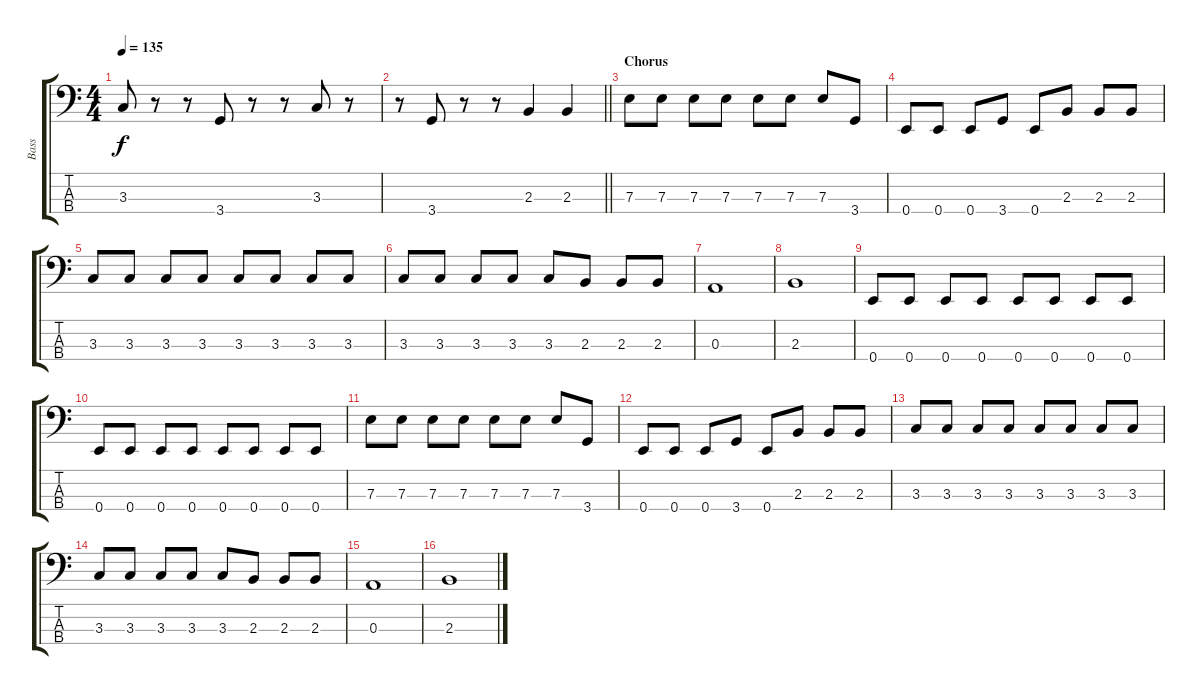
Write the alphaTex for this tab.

\track ("Bass" "Bass") {instrument electricbassfinger}
\staff {score tabs}
\tuning (G2 D2 A1 E1) {hide}
\ts (4 4)
\tempo 135
\clef f4
\ks c
3.3.8{dy f} r.8 r.8 3.4.8 r.8 r.8 3.3.8 r.8 |
\barLineRight lightlight
r.8 3.4.8 r.8 r.8 2.3.4 2.3.4 |
\section ("" "Chorus")
7.3.8 7.3.8 7.3.8 7.3.8 7.3.8 7.3.8 7.3.8 3.4.8 |
0.4.8 0.4.8 0.4.8 3.4.8 0.4.8 2.3.8 2.3.8 2.3.8 |
3.3.8 3.3.8 3.3.8 3.3.8 3.3.8 3.3.8 3.3.8 3.3.8 |
3.3.8 3.3.8 3.3.8 3.3.8 3.3.8 2.3.8 2.3.8 2.3.8 |
0.3.1 |
2.3.1 |
0.4.8 0.4.8 0.4.8 0.4.8 0.4.8 0.4.8 0.4.8 0.4.8 |
0.4.8 0.4.8 0.4.8 0.4.8 0.4.8 0.4.8 0.4.8 0.4.8 |
7.3.8 7.3.8 7.3.8 7.3.8 7.3.8 7.3.8 7.3.8 3.4.8 |
0.4.8 0.4.8 0.4.8 3.4.8 0.4.8 2.3.8 2.3.8 2.3.8 |
3.3.8 3.3.8 3.3.8 3.3.8 3.3.8 3.3.8 3.3.8 3.3.8 |
3.3.8 3.3.8 3.3.8 3.3.8 3.3.8 2.3.8 2.3.8 2.3.8 |
0.3.1 |
2.3.1
